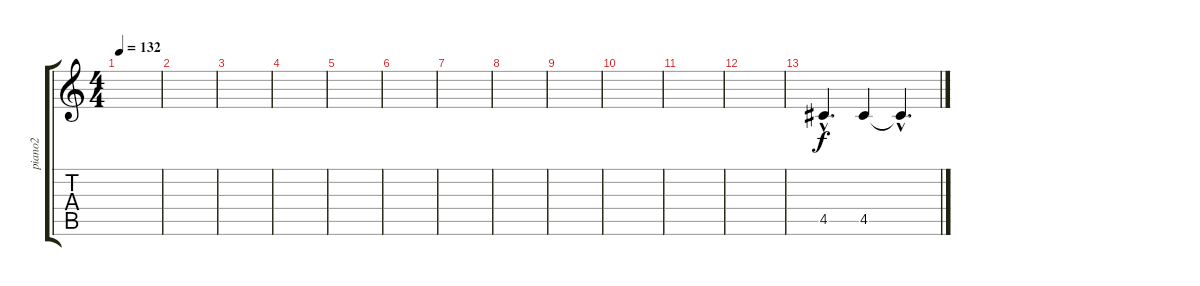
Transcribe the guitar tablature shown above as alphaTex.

\track ("piano2" "piano2") {instrument acousticguitarnylon}
\staff {score tabs}
\tuning (E4 B3 G3 D3 A2 E2) {hide}
\ts (4 4)
\tempo 132
\clef g2
\ks c
|
|
|
|
|
|
|
|
|
|
|
|
4.5{hac}.4{d} 4.5.4 4.5{hac t}.4{d}
